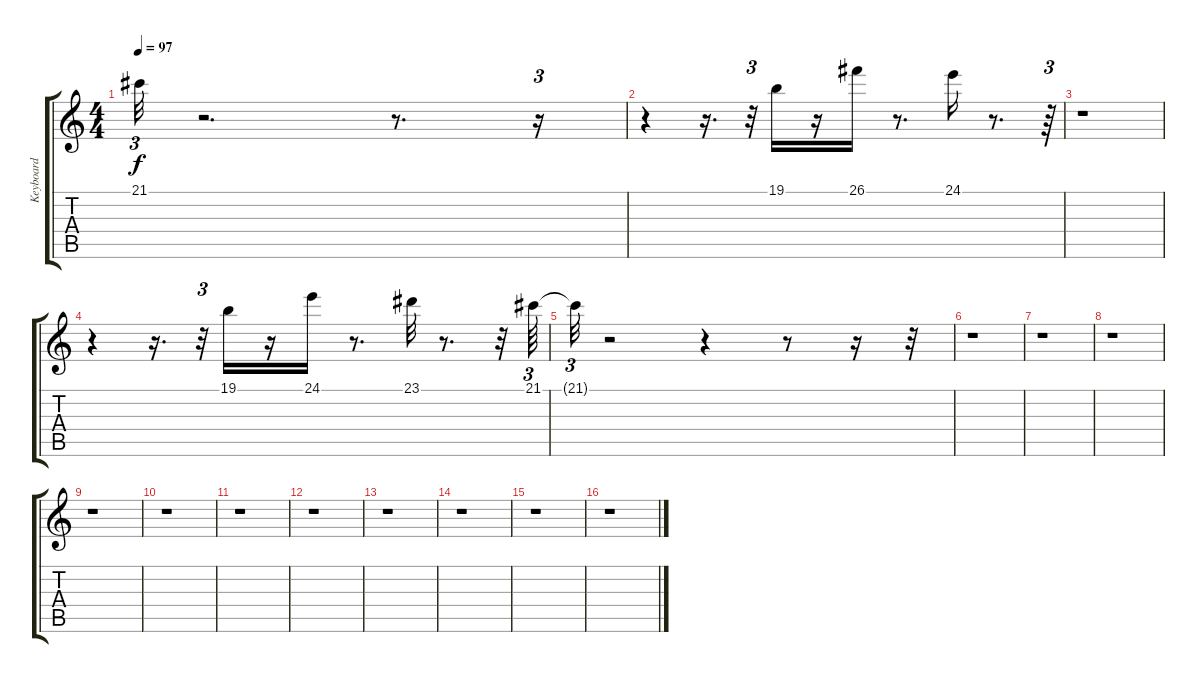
\track ("Keyboard" "Keyboard") {instrument pad1newage}
\staff {score tabs}
\tuning (E4 B3 G3 D3 A2 E2) {hide}
\ts (4 4)
\tempo 97
\clef g2
\ks c
21.1{t}.32{tu (3 2) dy f} r.2{d} r.8{d} r.16{tu (3 2)} |
r.4 r.16{d} r.32{tu (3 2)} 19.1.16 r.16 26.1.16 r.8{d} 24.1.16 r.8{d} r.64{tu (3 2)} |
r.1 |
r.4 r.16{d} r.32{tu (3 2)} 19.1.16 r.16 24.1.16 r.8{d} 23.1.32 r.8{d} r.32 21.1.64{tu (3 2)} |
21.1{t}.32{tu (3 2)} r.2 r.4 r.8 r.16 r.32 |
r.1 |
r.1 |
r.1 |
r.1 |
r.1 |
r.1 |
r.1 |
r.1 |
r.1 |
r.1 |
r.1
